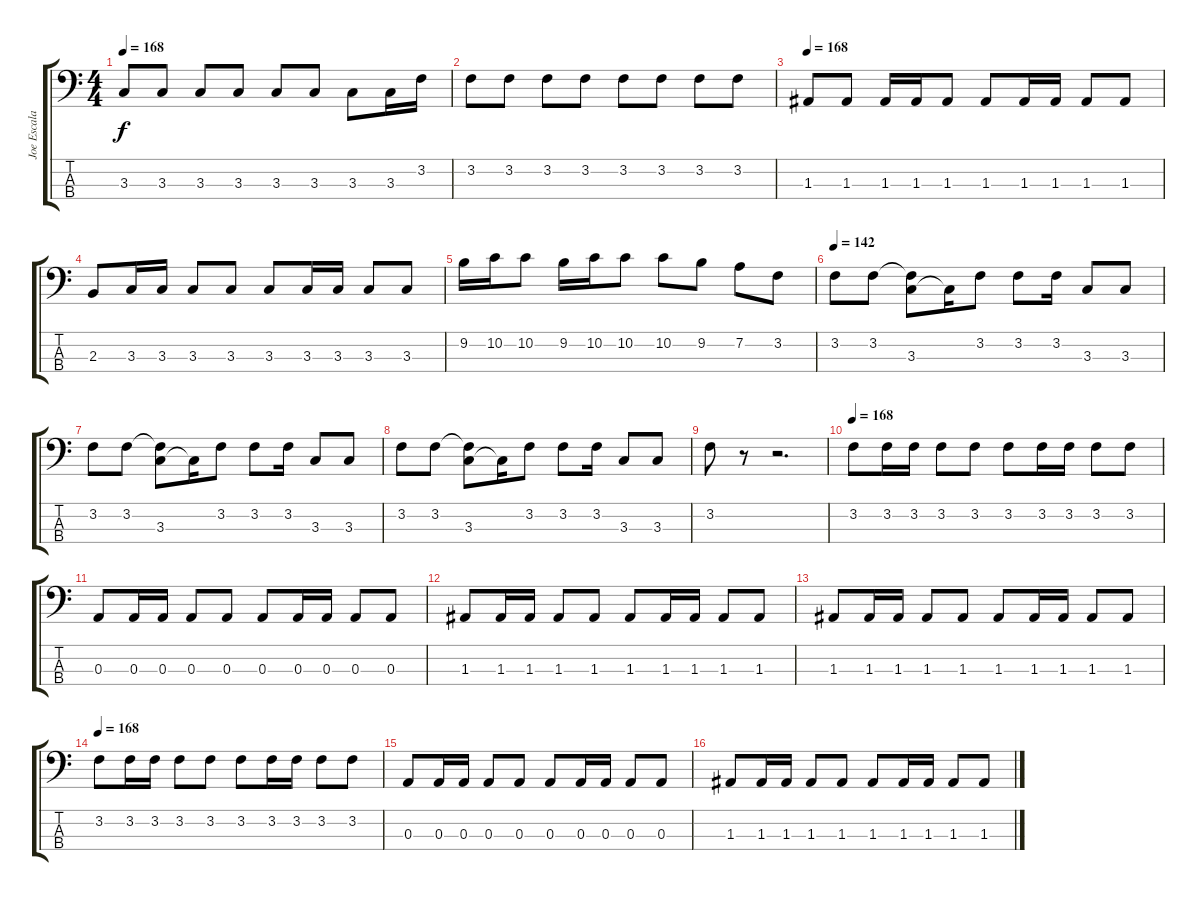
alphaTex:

\track ("Joe Escalante" "Joe Escala") {instrument electricbasspick}
\staff {score tabs}
\tuning (G2 D2 A1 E1) {hide}
\ts (4 4)
\tempo 168
\clef f4
\ks c
3.3.8{dy f} 3.3.8 3.3.8 3.3.8 3.3.8 3.3.8 3.3.8 3.3.16 3.2.16 |
3.2.8 3.2.8 3.2.8 3.2.8 3.2.8 3.2.8 3.2.8 3.2.8 |
\tempo 168
1.3.8 1.3.8 1.3.16 1.3.16 1.3.8 1.3.8 1.3.16 1.3.16 1.3.8 1.3.8 |
2.3.8 3.3.16 3.3.16 3.3.8 3.3.8 3.3.8 3.3.16 3.3.16 3.3.8 3.3.8 |
9.2.16 10.2.16 10.2.8 9.2.16 10.2.16 10.2.8 10.2.8 9.2.8 7.2.8 3.2.8 |
\tempo 145
\tempo 142
3.2.8 3.2.8 (3.2{t} 3.3).8 3.3{t}.16 3.2.8 3.2.8 3.2.16 3.3.8 3.3.8 |
3.2.8 3.2.8 (3.2{t} 3.3).8 3.3{t}.16 3.2.8 3.2.8 3.2.16 3.3.8 3.3.8 |
3.2.8 3.2.8 (3.2{t} 3.3).8 3.3{t}.16 3.2.8 3.2.8 3.2.16 3.3.8 3.3.8 |
3.2.8 r.8 r.2{d} |
\tempo 168
3.2.8 3.2.16 3.2.16 3.2.8 3.2.8 3.2.8 3.2.16 3.2.16 3.2.8 3.2.8 |
0.3.8 0.3.16 0.3.16 0.3.8 0.3.8 0.3.8 0.3.16 0.3.16 0.3.8 0.3.8 |
1.3.8 1.3.16 1.3.16 1.3.8 1.3.8 1.3.8 1.3.16 1.3.16 1.3.8 1.3.8 |
1.3.8 1.3.16 1.3.16 1.3.8 1.3.8 1.3.8 1.3.16 1.3.16 1.3.8 1.3.8 |
\tempo 168
3.2.8 3.2.16 3.2.16 3.2.8 3.2.8 3.2.8 3.2.16 3.2.16 3.2.8 3.2.8 |
0.3.8 0.3.16 0.3.16 0.3.8 0.3.8 0.3.8 0.3.16 0.3.16 0.3.8 0.3.8 |
1.3.8 1.3.16 1.3.16 1.3.8 1.3.8 1.3.8 1.3.16 1.3.16 1.3.8 1.3.8
